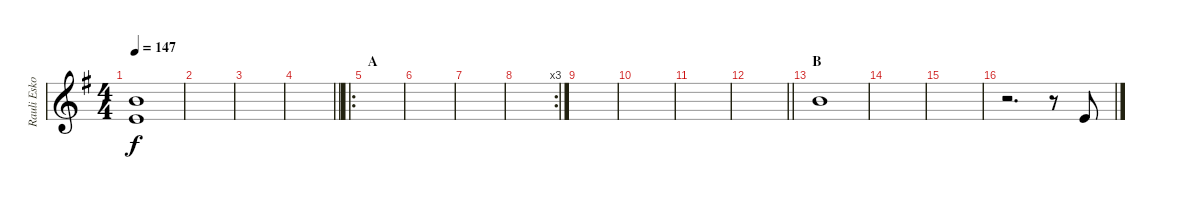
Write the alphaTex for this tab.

\track ("Rauli Eskolin" "Rauli Esko") {instrument tubularbells}
\staff {score}
\tuning (E4 B3 G3 D3 A2 E2) {hide}
\ts (4 4)
\tempo 147
\clef g2
\ks eminor
(12.2 9.3{t}).1{dy f} |
|
|
\barLineRight lightlight
|
\ro
\section ("" "A")
|
|
|
\rc 3
|
|
|
|
\barLineRight lightlight
|
\section ("" "B")
12.2.1 |
|
|
r.2{d} r.8 9.3.8
